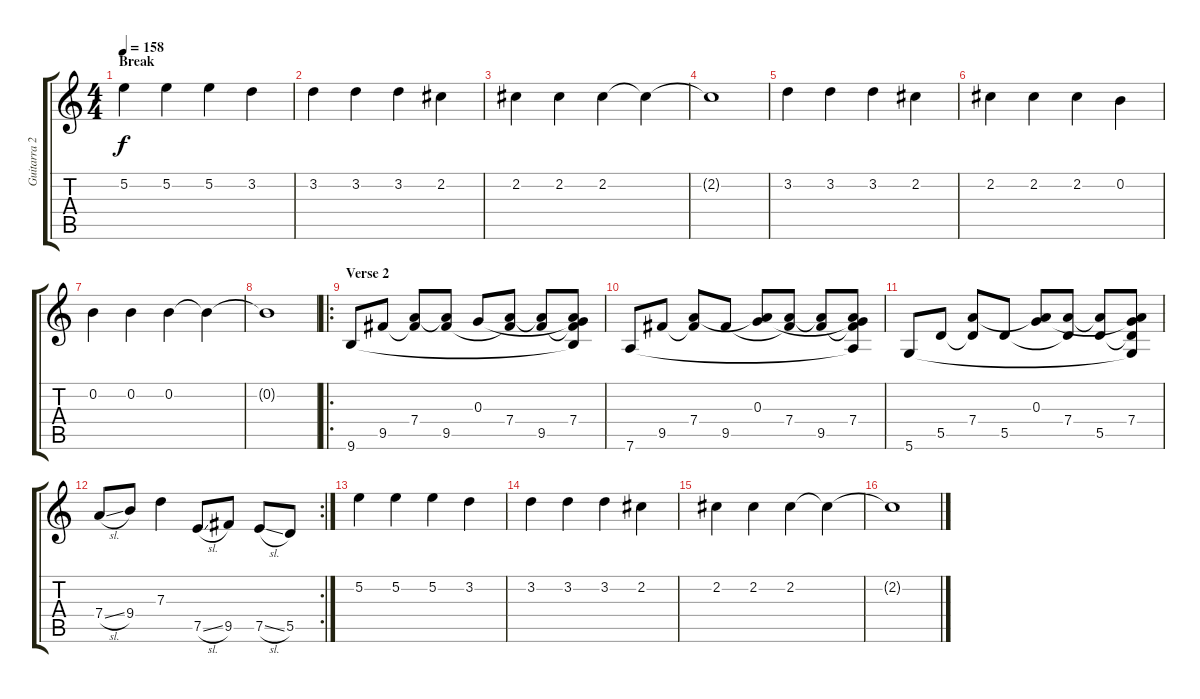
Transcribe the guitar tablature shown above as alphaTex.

\track ("Guitarra 2" "Guitarra 2") {instrument acousticguitarsteel}
\staff {score tabs}
\tuning (E4 B3 G3 D3 A2 D2) {hide}
\ts (4 4)
\section ("" "Break")
\tempo 158
\clef g2
\ks c
5.2.4{dy f instrument acousticguitarsteel} 5.2.4 5.2.4 3.2.4 |
3.2.4 3.2.4 3.2.4 2.2.4 |
2.2.4 2.2.4 2.2.4 2.2{t}.4 |
2.2{t}.1 |
3.2.4 3.2.4 3.2.4 2.2.4 |
2.2.4 2.2.4 2.2.4 0.2.4 |
0.2.4 0.2.4 0.2.4 0.2{t}.4 |
0.2{t}.1 |
\ro
\section ("" "Verse 2")
9.6.8{instrument acousticguitarsteel} 9.5.8 (7.4 9.5{t}).8 (7.4{t} 9.5).8 0.3.8 (7.4 9.5{t}).8 (7.4{t} 9.5).8 (0.3{t} 7.4 9.5{t} 9.6{t}).8 |
7.6.8 9.5.8 (7.4 9.5{t}).8 9.5.8 (0.3 7.4{t}).8 (7.4 9.5{t}).8 (7.4{t} 9.5).8 (0.3{t} 7.4 9.5{t} 7.6{t}).8 |
5.6.8 5.5.8 (7.4 5.5{t}).8 5.5.8 (0.3 7.4{t}).8 (7.4 5.5{t}).8 (7.4{t} 5.5).8 (0.3{t} 7.4 5.5{t} 5.6{t}).8 |
\rc 2
7.4{sl}.8 9.4.8 7.3.4 7.5{sl}.8 9.5.8 7.5{sl}.8 5.5.8 |
5.2.4 5.2.4 5.2.4 3.2.4 |
3.2.4 3.2.4 3.2.4 2.2.4 |
2.2.4 2.2.4 2.2.4 2.2{t}.4 |
2.2{t}.1
